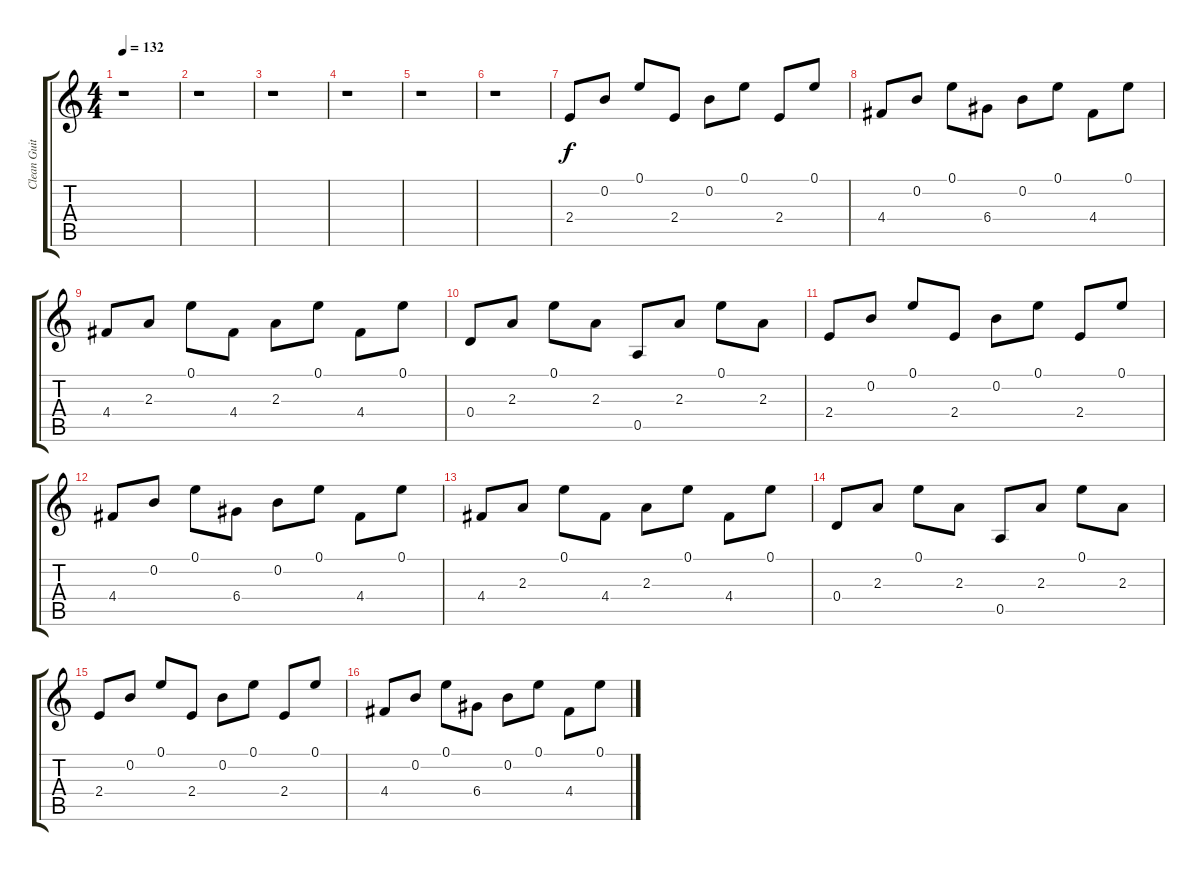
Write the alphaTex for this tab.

\track ("Clean Guitar" "Clean Guit") {instrument electricguitarclean}
\staff {score tabs}
\tuning (E4 B3 G3 D3 A2 E2) {hide}
\ts (4 4)
\tempo 132
\clef g2
\ks c
r.1{dy f} |
r.1 |
r.1 |
r.1 |
r.1 |
r.1 |
2.4.8 0.2.8 0.1.8 2.4.8 0.2.8 0.1.8 2.4.8 0.1.8 |
4.4.8 0.2.8 0.1.8 6.4.8 0.2.8 0.1.8 4.4.8 0.1.8 |
4.4.8 2.3.8 0.1.8 4.4.8 2.3.8 0.1.8 4.4.8 0.1.8 |
0.4.8 2.3.8 0.1.8 2.3.8 0.5.8 2.3.8 0.1.8 2.3.8 |
2.4.8 0.2.8 0.1.8 2.4.8 0.2.8 0.1.8 2.4.8 0.1.8 |
4.4.8 0.2.8 0.1.8 6.4.8 0.2.8 0.1.8 4.4.8 0.1.8 |
4.4.8 2.3.8 0.1.8 4.4.8 2.3.8 0.1.8 4.4.8 0.1.8 |
0.4.8 2.3.8 0.1.8 2.3.8 0.5.8 2.3.8 0.1.8 2.3.8 |
2.4.8 0.2.8 0.1.8 2.4.8 0.2.8 0.1.8 2.4.8 0.1.8 |
4.4.8 0.2.8 0.1.8 6.4.8 0.2.8 0.1.8 4.4.8 0.1.8
